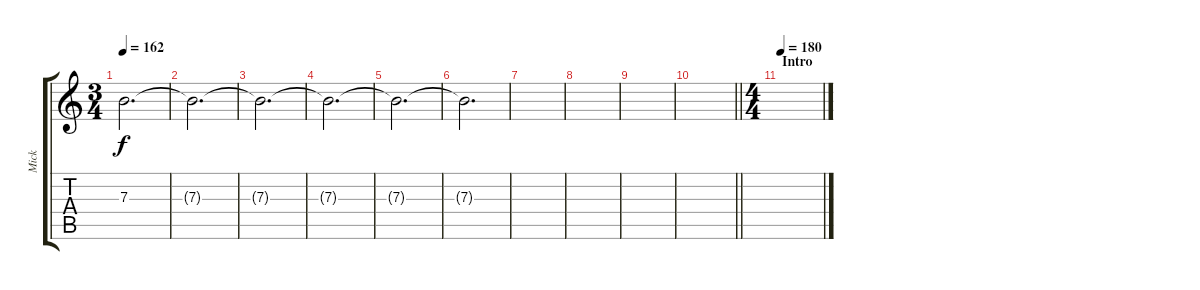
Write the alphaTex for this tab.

\track ("Mick" "Mick") {instrument distortionguitar}
\staff {score tabs}
\tuning (Db4 Ab3 E3 B2 Gb2 B1) {hide}
\ts (3 4)
\tempo 162
\clef g2
\ks c
7.3.2{d dy f} |
7.3{t}.2{d} |
7.3{t}.2{d} |
7.3{t}.2{d} |
7.3{t}.2{d} |
7.3{t}.2{d} |
|
|
|
\barLineRight lightlight
|
\ts (4 4)
\section ("" "Intro")
\tempo 180
